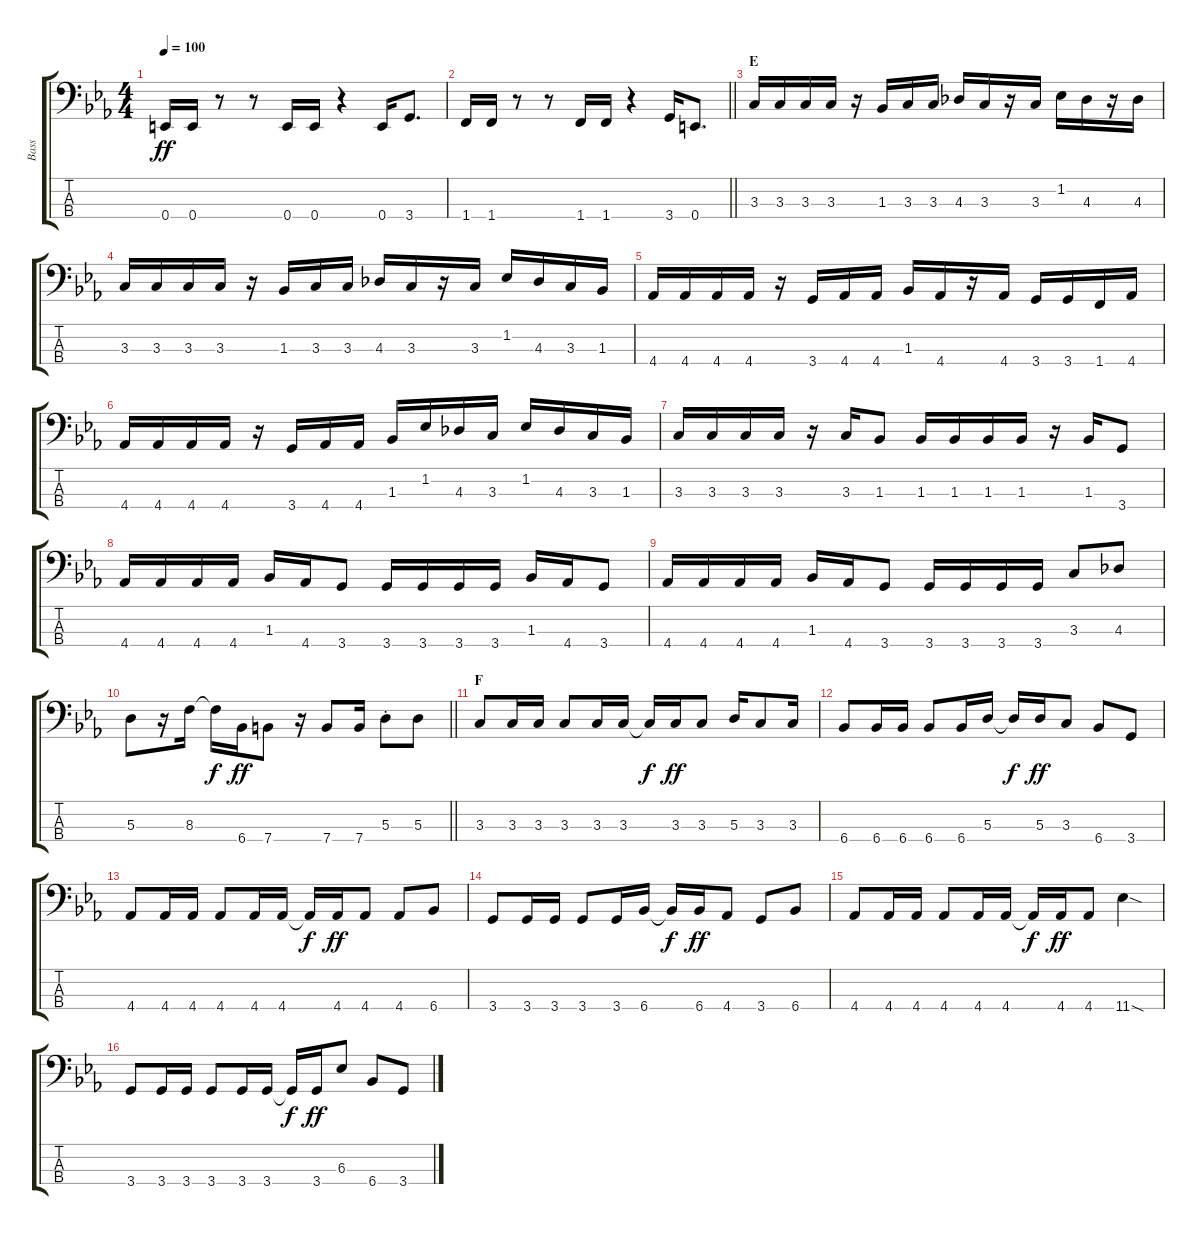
\track ("Bass" "Bass") {instrument electricbasspick}
\staff {score tabs}
\tuning (G2 D2 A1 E1) {hide}
\ts (4 4)
\tempo 100
\clef f4
\ks eb
0.4.16{dy ff} 0.4.16 r.8 r.8 0.4.16 0.4.16 r.4 0.4.16 3.4.8{d} |
\barLineRight lightlight
1.4.16 1.4.16 r.8 r.8 1.4.16 1.4.16 r.4 3.4.16 0.4.8{d} |
\section ("" "E")
3.3.16 3.3.16 3.3.16 3.3.16 r.16 1.3.16 3.3.16 3.3.16 4.3.16 3.3.16 r.16 3.3.16 1.2.16 4.3.16 r.16 4.3.16 |
3.3.16 3.3.16 3.3.16 3.3.16 r.16 1.3.16 3.3.16 3.3.16 4.3.16 3.3.16 r.16 3.3.16 1.2.16 4.3.16 3.3.16 1.3.16 |
4.4.16 4.4.16 4.4.16 4.4.16 r.16 3.4.16 4.4.16 4.4.16 1.3.16 4.4.16 r.16 4.4.16 3.4.16 3.4.16 1.4.16 4.4.16 |
4.4.16 4.4.16 4.4.16 4.4.16 r.16 3.4.16 4.4.16 4.4.16 1.3.16 1.2.16 4.3.16 3.3.16 1.2.16 4.3.16 3.3.16 1.3.16 |
3.3.16 3.3.16 3.3.16 3.3.16 r.16 3.3.16 1.3.8 1.3.16 1.3.16 1.3.16 1.3.16 r.16 1.3.16 3.4.8 |
4.4.16 4.4.16 4.4.16 4.4.16 1.3.16 4.4.16 3.4.8 3.4.16 3.4.16 3.4.16 3.4.16 1.3.16 4.4.16 3.4.8 |
4.4.16 4.4.16 4.4.16 4.4.16 1.3.16 4.4.16 3.4.8 3.4.16 3.4.16 3.4.16 3.4.16 3.3.8 4.3.8 |
\barLineRight lightlight
5.3.8 r.16 8.3.16 8.3{t}.16{dy f} 6.4.16{dy ff} 7.4.8 r.16 7.4.8 7.4.16 5.3{st}.8 5.3.8 |
\section ("" "F")
3.3.8 3.3.16 3.3.16 3.3.8 3.3.16 3.3.16 3.3{t}.16{dy f} 3.3.16{dy ff} 3.3.8 5.3.16 3.3.8 3.3.16 |
6.4.8 6.4.16 6.4.16 6.4.8 6.4.16 5.3.16 5.3{t}.16{dy f} 5.3.16{dy ff} 3.3.8 6.4.8 3.4.8 |
4.4.8 4.4.16 4.4.16 4.4.8 4.4.16 4.4.16 4.4{t}.16{dy f} 4.4.16{dy ff} 4.4.8 4.4.8 6.4.8 |
3.4.8 3.4.16 3.4.16 3.4.8 3.4.16 6.4.16 6.4{t}.16{dy f} 6.4.16{dy ff} 4.4.8 3.4.8 6.4.8 |
4.4.8 4.4.16 4.4.16 4.4.8 4.4.16 4.4.16 4.4{t}.16{dy f} 4.4.16{dy ff} 4.4.8 11.4{sod}.4 |
3.4.8 3.4.16 3.4.16 3.4.8 3.4.16 3.4.16 3.4{t}.16{dy f} 3.4.16{dy ff} 6.3.8 6.4.8 3.4.8
